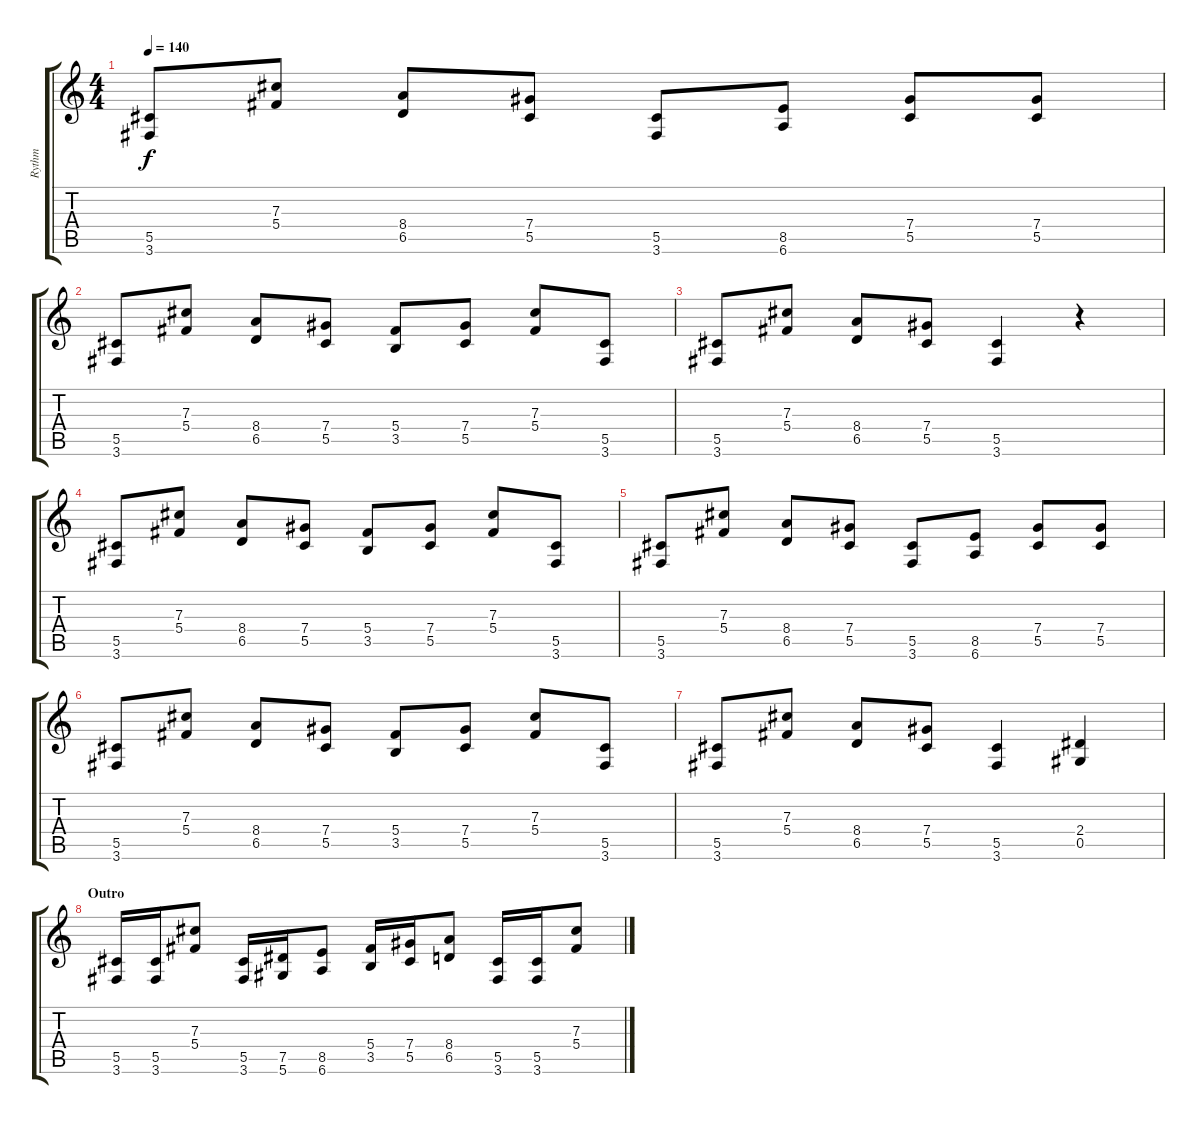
\track ("Rythm" "Rythm") {instrument overdrivenguitar}
\staff {score tabs}
\tuning (Eb4 Bb3 Gb3 Db3 Ab2 Eb2) {hide}
\ts (4 4)
\tempo 140
\clef g2
\ks c
(5.5 3.6).8{dy f} (7.3 5.4).8 (8.4 6.5).8 (7.4 5.5).8 (5.5 3.6).8 (8.5 6.6).8 (7.4 5.5).8 (7.4 5.5).8 |
(5.5 3.6).8 (7.3 5.4).8 (8.4 6.5).8 (7.4 5.5).8 (5.4 3.5).8 (7.4 5.5).8 (7.3 5.4).8 (5.5 3.6).8 |
(5.5 3.6).8 (7.3 5.4).8 (8.4 6.5).8 (7.4 5.5).8 (5.5 3.6).4 r.4 |
(5.5 3.6).8 (7.3 5.4).8 (8.4 6.5).8 (7.4 5.5).8 (5.4 3.5).8 (7.4 5.5).8 (7.3 5.4).8 (5.5 3.6).8 |
(5.5 3.6).8 (7.3 5.4).8 (8.4 6.5).8 (7.4 5.5).8 (5.5 3.6).8 (8.5 6.6).8 (7.4 5.5).8 (7.4 5.5).8 |
(5.5 3.6).8 (7.3 5.4).8 (8.4 6.5).8 (7.4 5.5).8 (5.4 3.5).8 (7.4 5.5).8 (7.3 5.4).8 (5.5 3.6).8 |
(5.5 3.6).8 (7.3 5.4).8 (8.4 6.5).8 (7.4 5.5).8 (5.5 3.6).4 (2.4 0.5).4 |
\section ("" "Outro")
(5.5 3.6).16 (5.5 3.6).16 (7.3 5.4).8 (5.5 3.6).16 (7.5 5.6).16 (8.5 6.6).8 (5.4 3.5).16 (7.4 5.5).16 (8.4 6.5).8 (5.5 3.6).16 (5.5 3.6).16 (7.3 5.4).8
